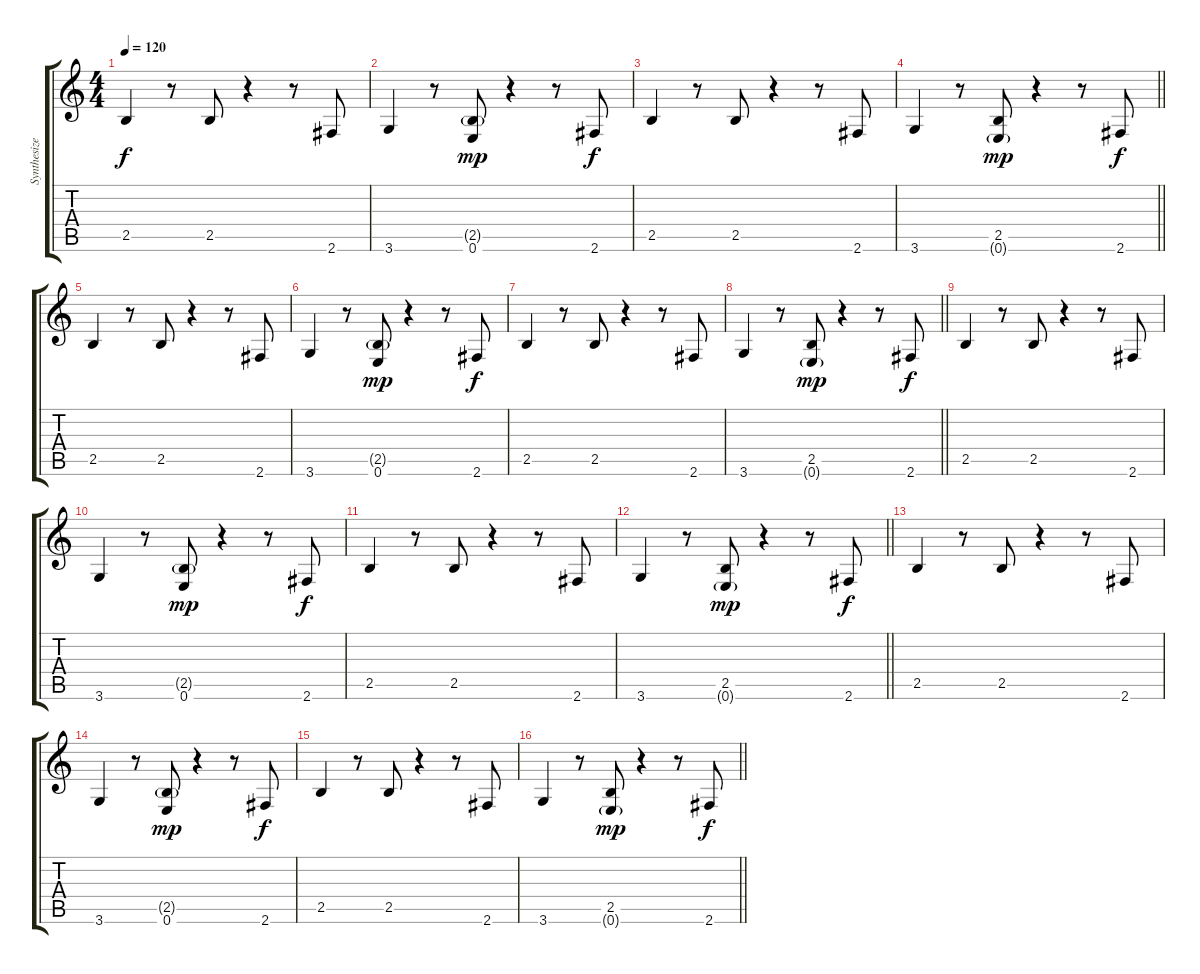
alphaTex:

\track ("Synthesized bass" "Synthesize") {instrument synthbass1}
\staff {score tabs}
\tuning (E4 B3 G3 D3 A2 E2) {hide}
\ts (4 4)
\tempo 120
\clef g2
\ks c
2.5.4{dy f} r.8 2.5.8 r.4 r.8 2.6.8 |
3.6.4 r.8 (2.5{g} 0.6).8{dy mp} r.4 r.8 2.6.8{dy f} |
2.5.4 r.8 2.5.8 r.4 r.8 2.6.8 |
\barLineRight lightlight
3.6.4 r.8 (2.5 0.6{g}).8{dy mp} r.4 r.8 2.6.8{dy f} |
2.5.4 r.8 2.5.8 r.4 r.8 2.6.8 |
3.6.4 r.8 (2.5{g} 0.6).8{dy mp} r.4 r.8 2.6.8{dy f} |
2.5.4 r.8 2.5.8 r.4 r.8 2.6.8 |
\barLineRight lightlight
3.6.4 r.8 (2.5 0.6{g}).8{dy mp} r.4 r.8 2.6.8{dy f} |
2.5.4 r.8 2.5.8 r.4 r.8 2.6.8 |
3.6.4 r.8 (2.5{g} 0.6).8{dy mp} r.4 r.8 2.6.8{dy f} |
2.5.4 r.8 2.5.8 r.4 r.8 2.6.8 |
\barLineRight lightlight
3.6.4 r.8 (2.5 0.6{g}).8{dy mp} r.4 r.8 2.6.8{dy f} |
2.5.4 r.8 2.5.8 r.4 r.8 2.6.8 |
3.6.4 r.8 (2.5{g} 0.6).8{dy mp} r.4 r.8 2.6.8{dy f} |
2.5.4 r.8 2.5.8 r.4 r.8 2.6.8 |
\barLineRight lightlight
3.6.4 r.8 (2.5 0.6{g}).8{dy mp} r.4 r.8 2.6.8{dy f}
